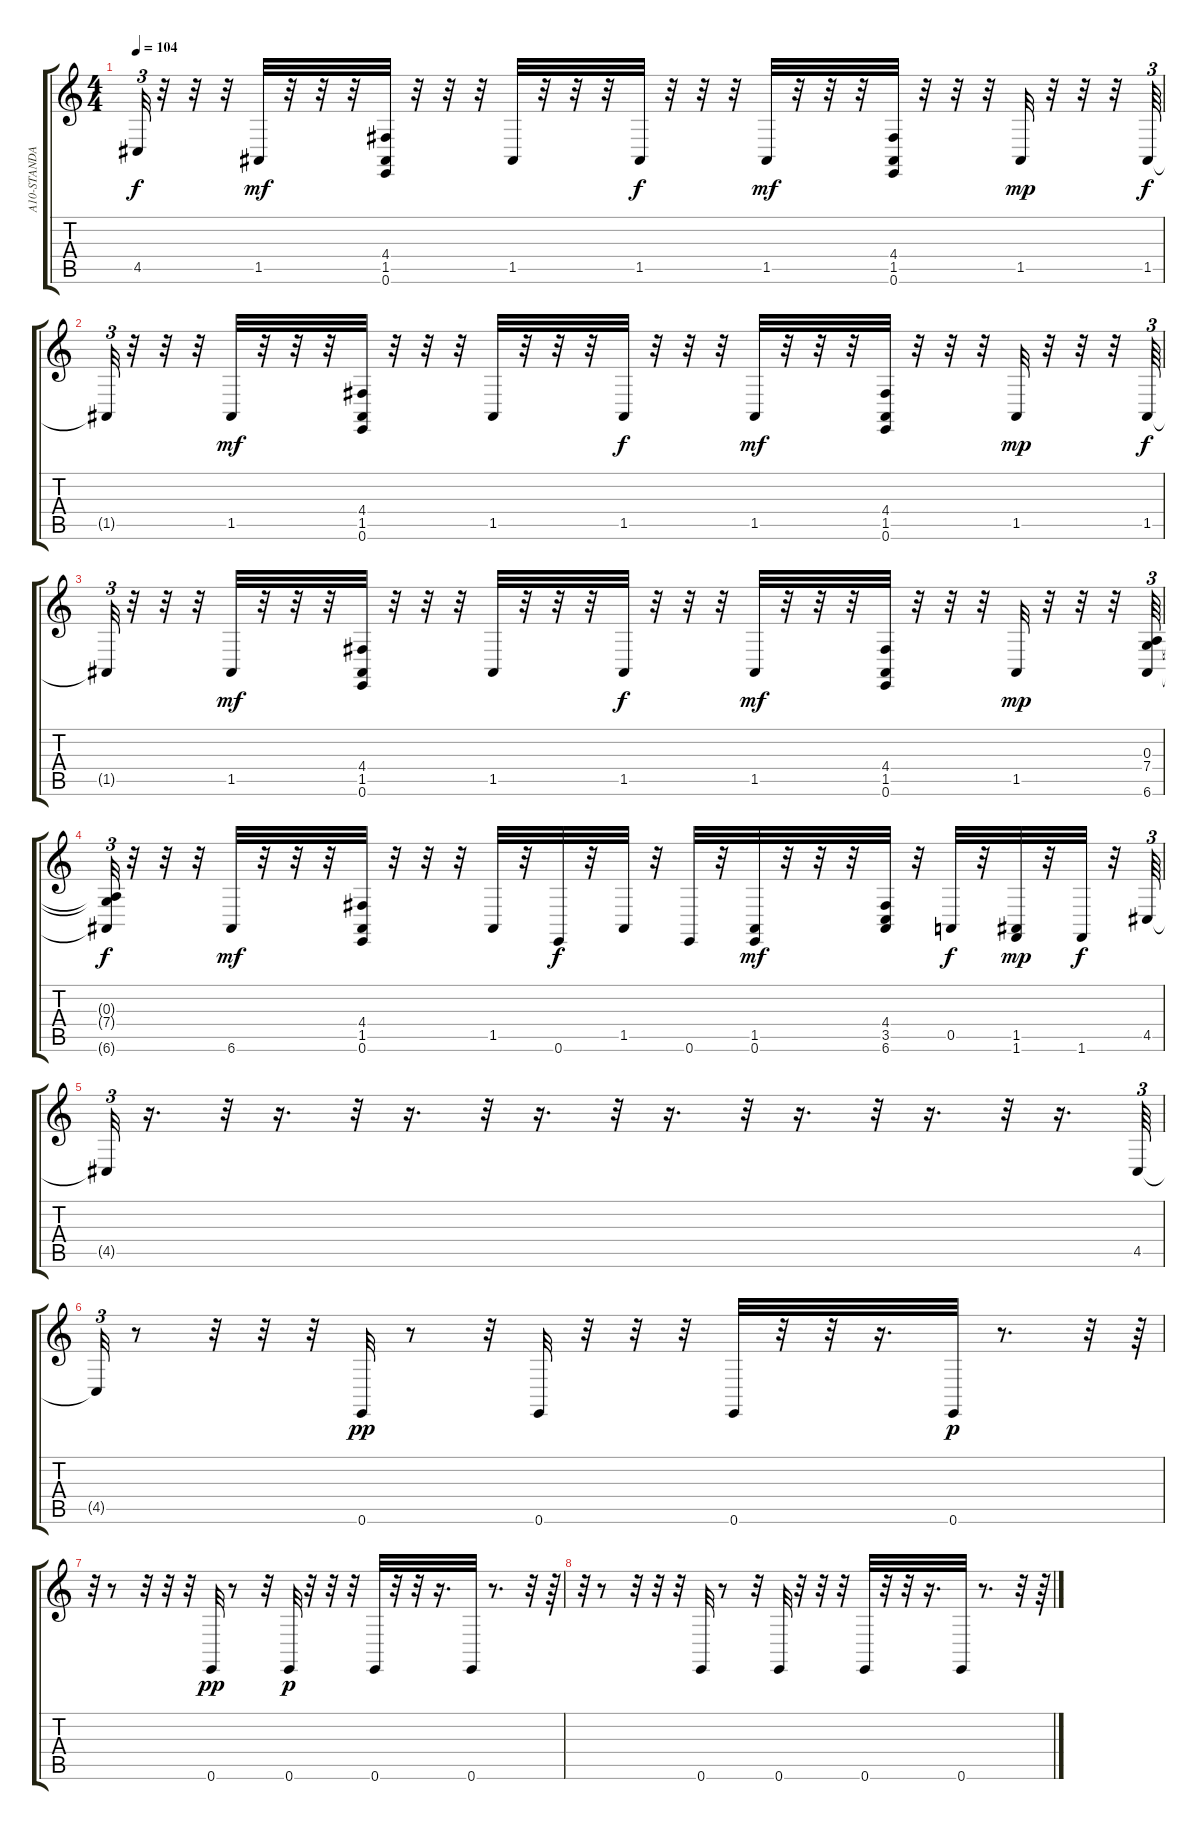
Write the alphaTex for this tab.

\track ("A10-STANDARD 1  " "A10-STANDA") {instrument acousticgrandpiano}
\staff {score tabs}
\tuning (E4 B3 G3 D3 A2 E2) {hide}
\ts (4 4)
\tempo 104
\clef g2
\ks c
4.5{t}.32{tu (3 2) dy f} r.32 r.32 r.32 1.5.32{dy mf} r.32 r.32 r.32 (4.4 1.5 0.6).32 r.32 r.32 r.32 1.5.32 r.32 r.32 r.32 1.5.32{dy f} r.32 r.32 r.32 1.5.32{dy mf} r.32 r.32 r.32 (4.4 1.5 0.6).32 r.32 r.32 r.32 1.5.32{dy mp} r.32 r.32 r.32 1.5.64{tu (3 2) dy f} |
1.5{t}.32{tu (3 2)} r.32 r.32 r.32 1.5.32{dy mf} r.32 r.32 r.32 (4.4 1.5 0.6).32 r.32 r.32 r.32 1.5.32 r.32 r.32 r.32 1.5.32{dy f} r.32 r.32 r.32 1.5.32{dy mf} r.32 r.32 r.32 (4.4 1.5 0.6).32 r.32 r.32 r.32 1.5.32{dy mp} r.32 r.32 r.32 1.5.64{tu (3 2) dy f} |
1.5{t}.32{tu (3 2)} r.32 r.32 r.32 1.5.32{dy mf} r.32 r.32 r.32 (4.4 1.5 0.6).32 r.32 r.32 r.32 1.5.32 r.32 r.32 r.32 1.5.32{dy f} r.32 r.32 r.32 1.5.32{dy mf} r.32 r.32 r.32 (4.4 1.5 0.6).32 r.32 r.32 r.32 1.5.32{dy mp} r.32 r.32 r.32 (0.3 7.4 6.6).64{tu (3 2)} |
(0.3{t} 7.4{t} 6.6{t}).32{tu (3 2) dy f} r.32 r.32 r.32 6.6.32{dy mf} r.32 r.32 r.32 (4.4 1.5 0.6).32 r.32 r.32 r.32 1.5.32 r.32 0.6.32{dy f} r.32 1.5.32 r.32 0.6.32 r.32 (1.5 0.6).32{dy mf} r.32 r.32 r.32 (4.4 3.5 6.6).32 r.32 0.5.32{dy f} r.32 (1.5 1.6).32{dy mp} r.32 1.6.32{dy f} r.32 4.5.64{tu (3 2)} |
4.5{t}.32{tu (3 2)} r.16{d} r.32 r.16{d} r.32 r.16{d} r.32 r.16{d} r.32 r.16{d} r.32 r.16{d} r.32 r.16{d} r.32 r.16{d} 4.5.64{tu (3 2)} |
4.5{t}.32{tu (3 2)} r.8 r.32 r.32 r.32 0.6.32{dy pp} r.8 r.32 0.6.32 r.32 r.32 r.32 0.6.32 r.32 r.32 r.16{d} 0.6.32{dy p} r.8{d} r.32 r.64{tu (3 2)} |
r.32{tu (3 2)} r.8 r.32 r.32 r.32 0.6.32{dy pp} r.8 r.32 0.6.32{dy p} r.32 r.32 r.32 0.6.32 r.32 r.32 r.16{d} 0.6.32 r.8{d} r.32 r.64{tu (3 2)} |
r.32{tu (3 2)} r.8 r.32 r.32 r.32 0.6.32 r.8 r.32 0.6.32 r.32 r.32 r.32 0.6.32 r.32 r.32 r.16{d} 0.6.32 r.8{d} r.32 r.64{tu (3 2)}
